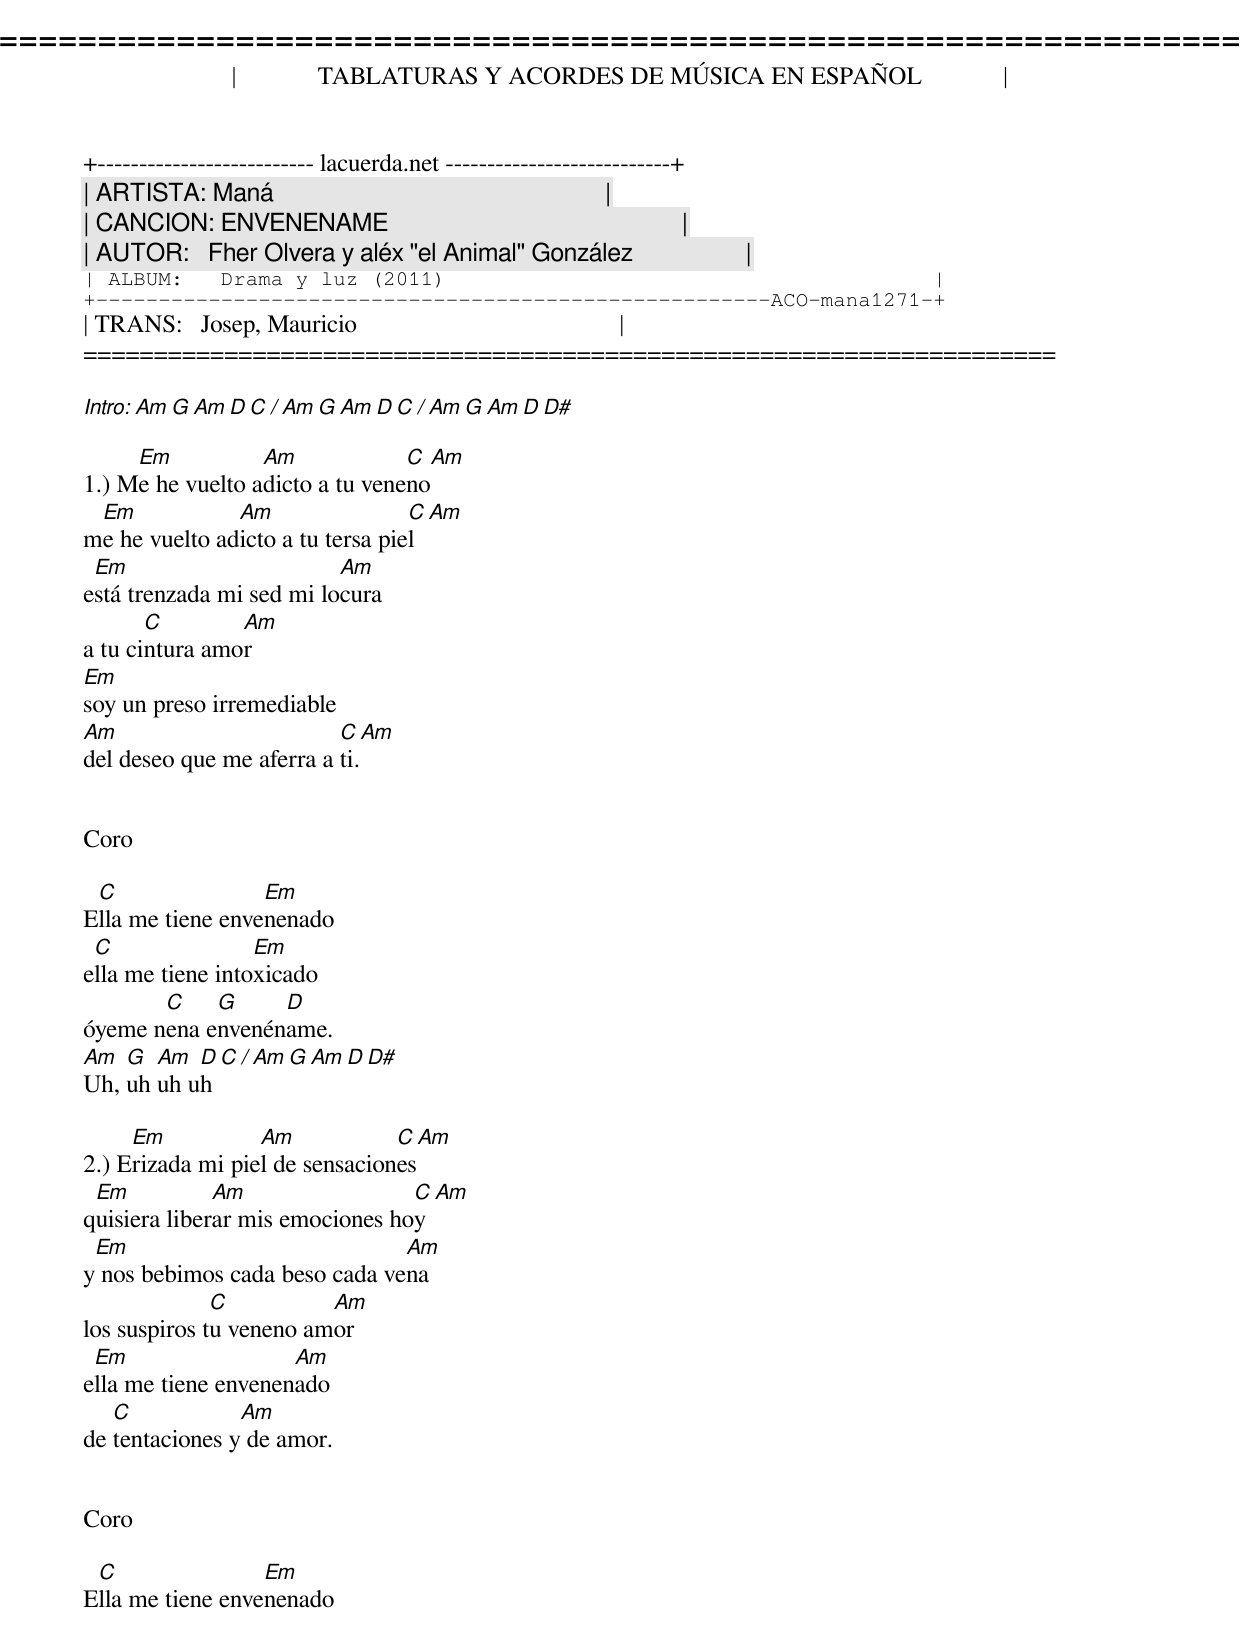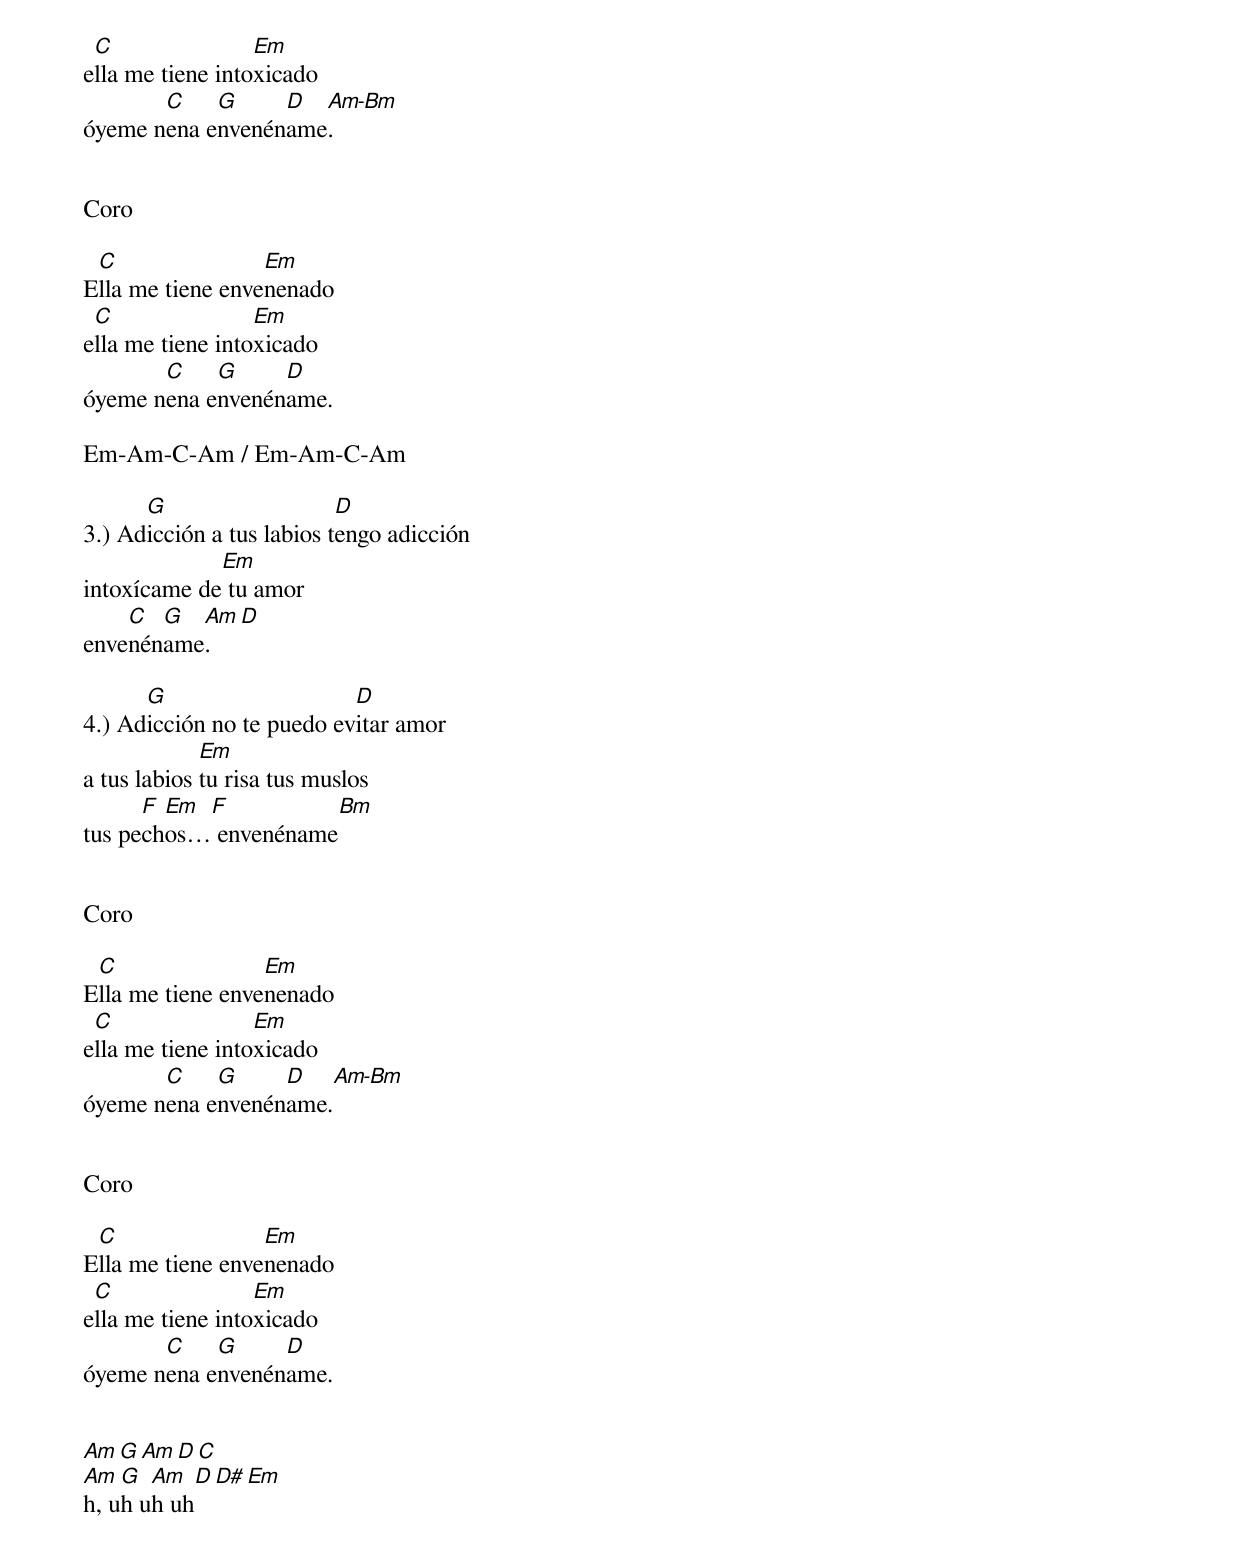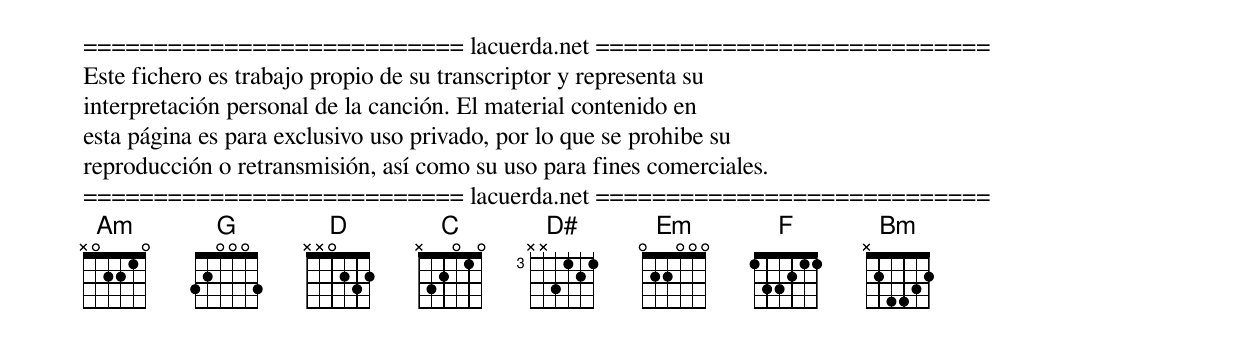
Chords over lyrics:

=====================================================================
|             TABLATURAS Y ACORDES DE MÚSICA EN ESPAÑOL             |
+-------------------------- lacuerda.net ---------------------------+
| ARTISTA: Maná                                                     |
| CANCION: ENVENENAME                                               |
| AUTOR:   Fher Olvera y aléx "el Animal" González                  |
| ALBUM:   Drama y luz (2011)                                       |
+------------------------------------------------------ACO-mana1271-+
| TRANS:   Josep, Mauricio                                          |
=====================================================================

Intro: Am G Am D C / Am G Am D C / Am G Am D D#

     Em           Am             C    Am
1.) Me he vuelto adicto a tu veneno
 Em            Am                 C   Am
me he vuelto adicto a tu tersa piel
 Em                       Am
está trenzada mi sed mi locura
       C        Am
a tu cintura amor
Em
soy un preso irremediable
Am                        C  Am
del deseo que me aferra a ti.


Coro

 C                Em
Ella me tiene envenenado
 C                Em
ella me tiene intoxicado
       C    G     D
óyeme nena envenéname.
Am  G  Am  D  C / Am G Am D D#
Uh, uh uh uh

     Em           Am            C    Am
2.) Erizada mi piel de sensaciones
 Em           Am                 C  Am
quisiera liberar mis emociones hoy
 Em                            Am
y nos bebimos cada beso cada vena
              C          Am
los suspiros tu veneno amor
 Em                  Am
ella me tiene envenenado
   C            Am
de tentaciones y de amor.


Coro

 C                Em
Ella me tiene envenenado
 C                Em
ella me tiene intoxicado
       C    G     D  Am-Bm
óyeme nena envenéname.


Coro

 C                Em
Ella me tiene envenenado
 C                Em
ella me tiene intoxicado
       C    G     D
óyeme nena envenéname.

Em-Am-C-Am / Em-Am-C-Am

      G                    D
3.) Adicción a tus labios tengo adicción
             Em
intoxícame de tu amor
    C  G  Am  D
envenéname.

      G                    D
4.) Adicción no te puedo evitar amor
             Em
a tus labios tu risa tus muslos
      F Em F          Bm
tus pechos envenéname


Coro

 C                Em
Ella me tiene envenenado
 C                Em
ella me tiene intoxicado
       C    G     D   Am-Bm
óyeme nena envenéname.


Coro

 C                Em
Ella me tiene envenenado
 C                Em
ella me tiene intoxicado
       C    G     D
óyeme nena envenéname.


Am  G  Am  D  C
Am  G  Am  D  D#  Em
h, uh uh uh


=========================== lacuerda.net ============================
Este fichero es trabajo propio de su transcriptor y representa su
interpretación personal de la canción. El material contenido en
esta página es para exclusivo uso privado, por lo que se prohibe su
reproducción o retransmisión, así como su uso para fines comerciales.
=========================== lacuerda.net ============================
